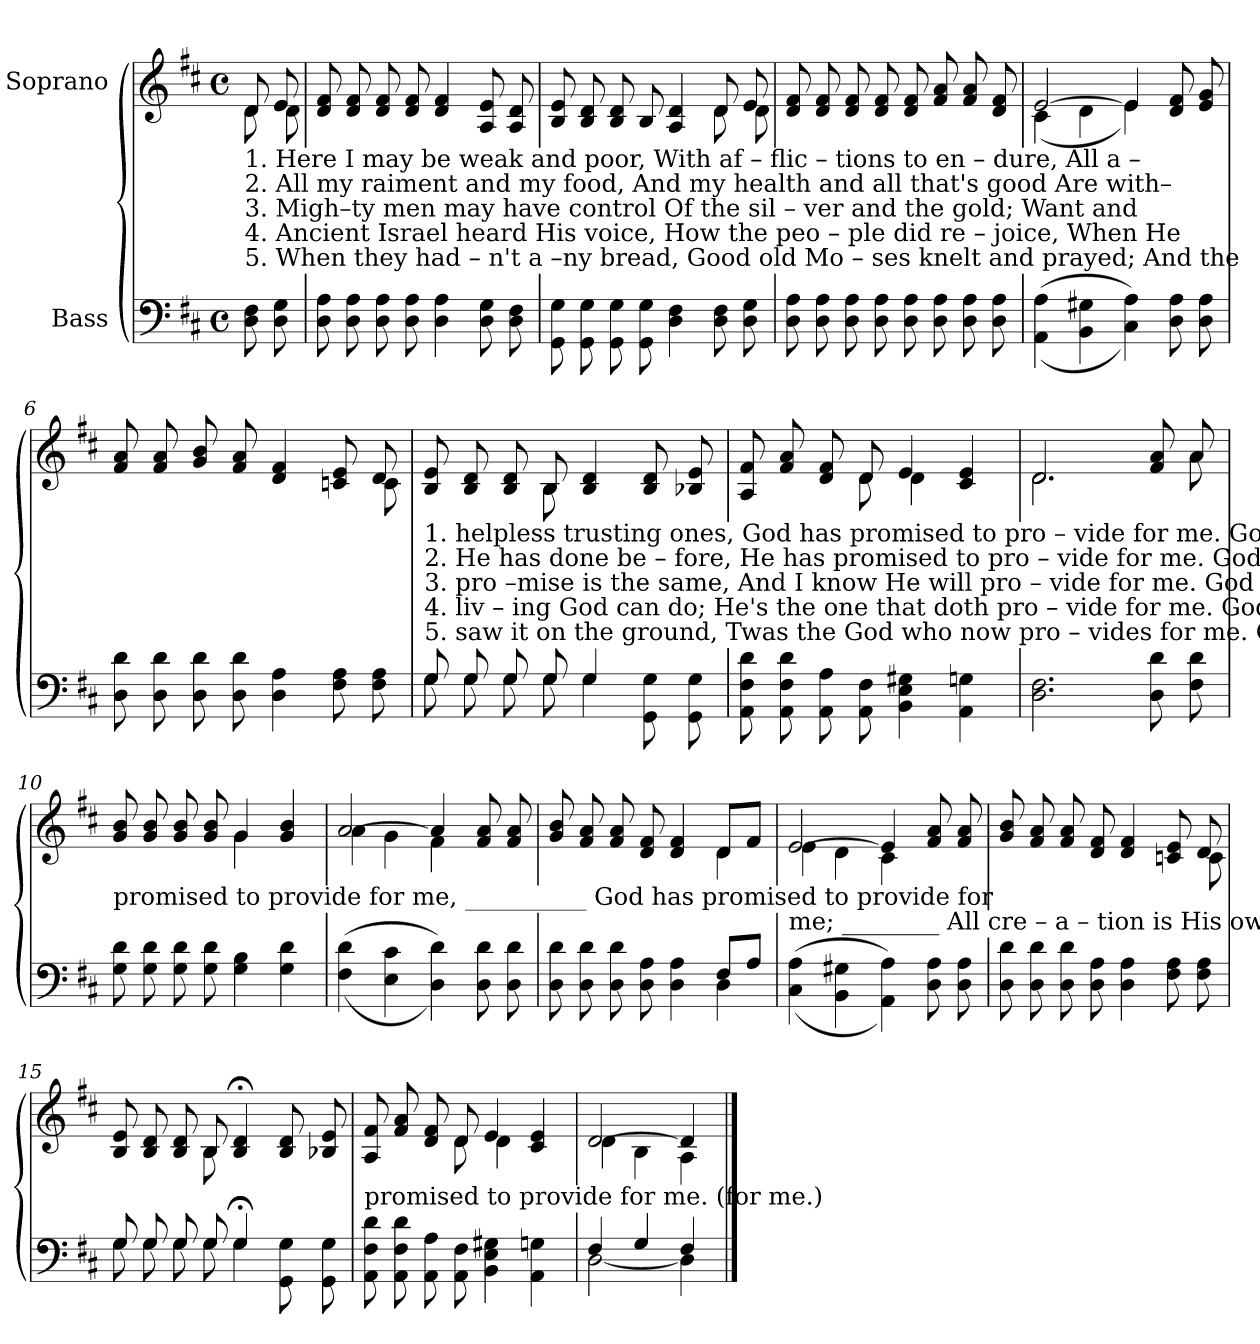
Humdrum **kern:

**kern	**kern
*part2	*part1
*staff2	*staff1
*I"Bass	*I"Soprano
*clefF4	*clefG2
*k[f#c#]	*k[f#c#]
*M4/4	*M4/4
*met(c)	*met(c)
*MM90	*MM90
=1	=1
*	*^
!	!LO:TX:b:t=1. Here   I     may be weak and poor,   With  af – flic – tions  to   en – dure,    All   a –	!
!	!LO:TX:b:t=2. All    my  raiment   and  my food,   And  my  health  and  all  that's good   Are with–	!
!	!LO:TX:b:t=3. Migh–ty  men  may have control      Of   the    sil  –  ver   and  the  gold;  Want and	!
!	!LO:TX:b:t=4. Ancient   Israel  heard  His voice,   How  the   peo – ple    did  re – joice,  When He	!
!	!LO:TX:b:t=5. When they had – n't  a –ny bread,  Good old   Mo – ses knelt and prayed;  And the	!
8D\ 8F#\	8d/	8d\
8D\ 8G\	8e/	8d\
*	*v	*v
=2	=2
8D\ 8A\	8d/ 8f#/
8D\ 8A\	8d/ 8f#/
8D\ 8A\	8d/ 8f#/
8D\ 8A\	8d/ 8f#/
4D\ 4A\	4d/ 4f#/
8D\ 8G\	8A/ 8e/
8D\ 8F#\	8A/ 8d/
=3	=3
*	*^
8GG\ 8G\	8B/ 8e/	8ryy
8GG\ 8G\	8B/ 8d/	8ryy
8GG\ 8G\	8B/ 8d/	8ryy
8GG\ 8G\	8B/	8ryy
4D\ 4F#\	4A/ 4d/	4ryy
8D\ 8F#\	8d/	8d\
8D\ 8G\	8e/	8d\
!!LO:LB:g=z
=4	=4	=4
!	!LO:TX:b:t=1. –bout me not a  ray  of  light  to   see, ______  Just  as    He  has  often done,   For  His	!
!	!LO:TX:b:t=2. –in   His  own  written guar –an –tee, ______  God  is    caring  for the poor,   Just   as	!
!	!LO:TX:b:t=3.  sorrow  for  the  poor  there  may  be, ______ But the God of Heaven reigns, And His	!
!	!LO:TX:b:t=4. led them safely through the mighty sea; _____  In the  wilderness they knew What the	!
!	!LO:TX:b:t=5. God  who  gives  so  plentiful  and  free _____ Sent the precious Manna down, Is –rael	!
*	*v	*v
8D\ 8A\	8d/ 8f#/
8D\ 8A\	8d/ 8f#/
8D\ 8A\	8d/ 8f#/
8D\ 8A\	8d/ 8f#/
8D\ 8A\	8d/ 8f#/
8D\ 8A\	8f#/ 8a/
8D\ 8A\	8f#/ 8a/
8D\ 8A\	8d/ 8f#/
=5	=5
*	*^
(>(<4AA\ 4A\	[2e/	(<4c#\
4BB\ 4G#X\	.	4d\
4C#\ 4A\))	4e/]	4e\)
8D\ 8A\	8d/ 8f#/	8ryy
8D\ 8A\	8e/ 8g/	8ryy
=6	=6	=6
8D\ 8d\	8f#/ 8a/	8ryy
8D\ 8d\	8f#/ 8a/	8ryy
8D\ 8d\	8g/ 8b/	8ryy
8D\ 8d\	8f#/ 8a/	8ryy
4D\ 4A\	4d/ 4f#/	4ryy
8F#\ 8A\	8cn/ 8e/	8ryy
8F#\ 8A\	8d/	8c\
!!LO:LB:g=z	!!
=7	=7	=7
*^	*	*
!	!	!LO:TX:b:t=1. helpless  trusting   ones,   God   has   promised  to  pro – vide   for       me.         God  has	!
!	!	!LO:TX:b:t=2. He  has  done be – fore,    He     has   promised  to  pro – vide   for       me.        God   has	!
!	!	!LO:TX:b:t=3. pro –mise  is  the  same,   And    I     know  He will pro – vide   for       me.        God  has	!
!	!	!LO:TX:b:t=4. liv – ing  God can   do;     He's  the   one  that doth pro – vide   for       me.        God  has	!
!	!	!LO:TX:b:t=5. saw   it   on  the ground,  Twas the  God who now pro – vides  for       me.        God  has	!
8G/	8G\	8B/ 8e/	8ryy
8G/	8G\	8B/ 8d/	8ryy
8G/	8G\	8B/ 8d/	8ryy
8G/	8G\	8B/	8B\
4G/	4G\	4B/ 4d/	4ryy
8GG\ 8G\	4ryy	8B/ 8d/	8ryy
8GG\ 8G\	.	8B-X/ 8e/	8ryy
*v	*v	*	*
=8	=8	=8
8AA\ 8F#\ 8d!\	8A/ 8f#/	8ryy
8AA\ 8F#\ 8d!\	8f#/ 8a/	8ryy
8AA\ 8A\	8d/ 8f#/	8ryy
8AA\ 8F#\	8d/	8d\
4BB\ 4E\ 4G#X\	4e/	4d\
4AA\ 4Gn\	4c#/ 4e/	4ryy
=9	=9	=9
2.D\ 2.F#\	2.d/	2.d\
8D\ 8d\	8f#/ 8a/	8ryy
8F#\ 8d\	8a/	8a\
!!LO:LB:g=z	!!
=10	=10	=10
!	!LO:TX:b:t=promised  to  provide     for         me, __________  God has promised to  provide    for	!
8G\ 8d\	8g/ 8b/	8ryy
8G\ 8d\	8g/ 8b/	8ryy
8G\ 8d\	8g/ 8b/	8ryy
8G\ 8d\	8g/ 8b/	8ryy
4G\ 4B\	4g/	4g\
4G\ 4d\	4g/ 4b/	4ryy
=11	=11	=11
(>(<4F#\ 4d\	[2a/	4a\
4E\ 4c#\	.	4g\
4D\ 4d\))	4a/]	4f#\
8D\ 8d\	8f#/ 8a/	8ryy
8D\ 8d\	8f#/ 8a/	8ryy
=12	=12	=12
*^	*	*
8D\ 8d\	8ryy	8g/ 8b/	8ryy
8D\ 8d\	8ryy	8f#/ 8a/	8ryy
8D\ 8d\	8ryy	8f#/ 8a/	8ryy
8D\ 8A\	8ryy	8d/ 8f#/	8ryy
4D\ 4A\	4ryy	4d/ 4f#/	4ryy
8F#/L	4D\	8d/L	4d\
8A/J	.	8f#/J	.
*v	*v	*	*
!!LO:PB:g=z	!!
=13	=13	=13
!	!LO:TX:b:t=me; ________  All cre – a – tion is  His own, All  my needs to Him are known, He  has	!
(>(<4C#\ 4A\	[2e/	4e\
4BB\ 4G#X\	.	4d\
4AA\ 4A\))	4e/]	4c#\
8D\ 8A\	8f#/ 8a/	8ryy
8D\ 8A\	8f#/ 8a/	8ryy
=14	=14	=14
8D\ 8d\	8g/ 8b/	8ryy
8D\ 8d\	8f#/ 8a/	8ryy
8D\ 8d\	8f#/ 8a/	8ryy
8D\ 8A\	8d/ 8f#/	8ryy
4D\ 4A\	4d/ 4f#/	4ryy
8F#\ 8A\	8cn/ 8e/	8ryy
8F#\ 8A\	8d/	8c\
=15	=15	=15
*^	*	*
8G/	8G\	8B/ 8e/	8ryy
8G/	8G\	8B/ 8d/	8ryy
8G/	8G\	8B/ 8d/	8ryy
8G/	8G\	8B/	8B\
4G;</	4G\	4B/;< 4d/;<	4ryy
8GG\ 8G\	4ryy	8B/ 8d/	8ryy
8GG\ 8G\	.	8B-X/ 8e/	8ryy
*v	*v	*	*
!!LO:LB:g=z	!!
=16	=16	=16
!	!LO:TX:b:t=promised  to   provide       for          me.   (for       me.)	!
8AA\ 8F#\ 8d!\	8A/ 8f#/	8ryy
8AA\ 8F#\ 8d!\	8f#/ 8a/	8ryy
8AA\ 8A\	8d/ 8f#/	8ryy
8AA\ 8F#\	8d/	8d\
4BB\ 4E\ 4G#X\	4e/	4d\
4AA\ 4Gn\	4c#/ 4e/	4ryy
=17	=17	=17
*^	*	*
4F#/	[2D\	[2d/	4d\
4G/	.	.	4B\
4F#/	4D\]	4d/]	4A\
*v	*v	*	*
*	*v	*v
==	==
*-	*-
